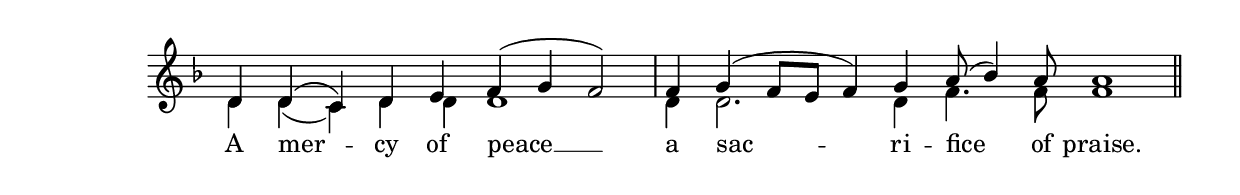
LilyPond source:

\version "2.24.4"




keyTime = { \key f \major}
cadenzaMeasure = {
  \cadenzaOff
  \partial 1024 s1024
  \cadenzaOn

}

SopMusic    = \relative { 
    \override Score.BarNumber.break-visibility = #all-visible
    \cadenzaOn
    d'4 d( c) d e f( g f2) \cadenzaMeasure
    f4 g( f8[ e] f4) g a8( bes4) a8 a1 \cadenzaMeasure \section
}

BassMusic   = \relative {
    \override Score.BarNumber.break-visibility = #all-visible
    \cadenzaOn
    d'4 d( c) d d d1 \cadenzaMeasure
    d4 d2. d4 f4. f8 f1 \cadenzaMeasure \section

}

VerseOne = \lyricmode {
    A mer -- cy of peace __
    a sac -- ri -- fice of praise.
    }


\score {
    \new Staff \with {midiInstrument = "choir aahs"} <<
        \clef "treble"
        \new Voice = "Sop"  { \voiceOne \keyTime \SopMusic}
        \new Voice = "Bass"  { \voiceTwo \keyTime \BassMusic}

        \new Lyrics \lyricsto "Sop" { \VerseOne }
    >>
    \layout {
    \context {
        \Score
            \omit BarNumber
            \override SpacingSpanner.common-shortest-duration = #(ly:make-moment 1/16)
    }
    \context {
        \Staff
            \remove Time_signature_engraver
    }
    \context {
        \Lyrics
            \override LyricSpace.minimum-distance = #1.0
    }
    }
    \midi {
        \tempo 4 = 120
    }
}





